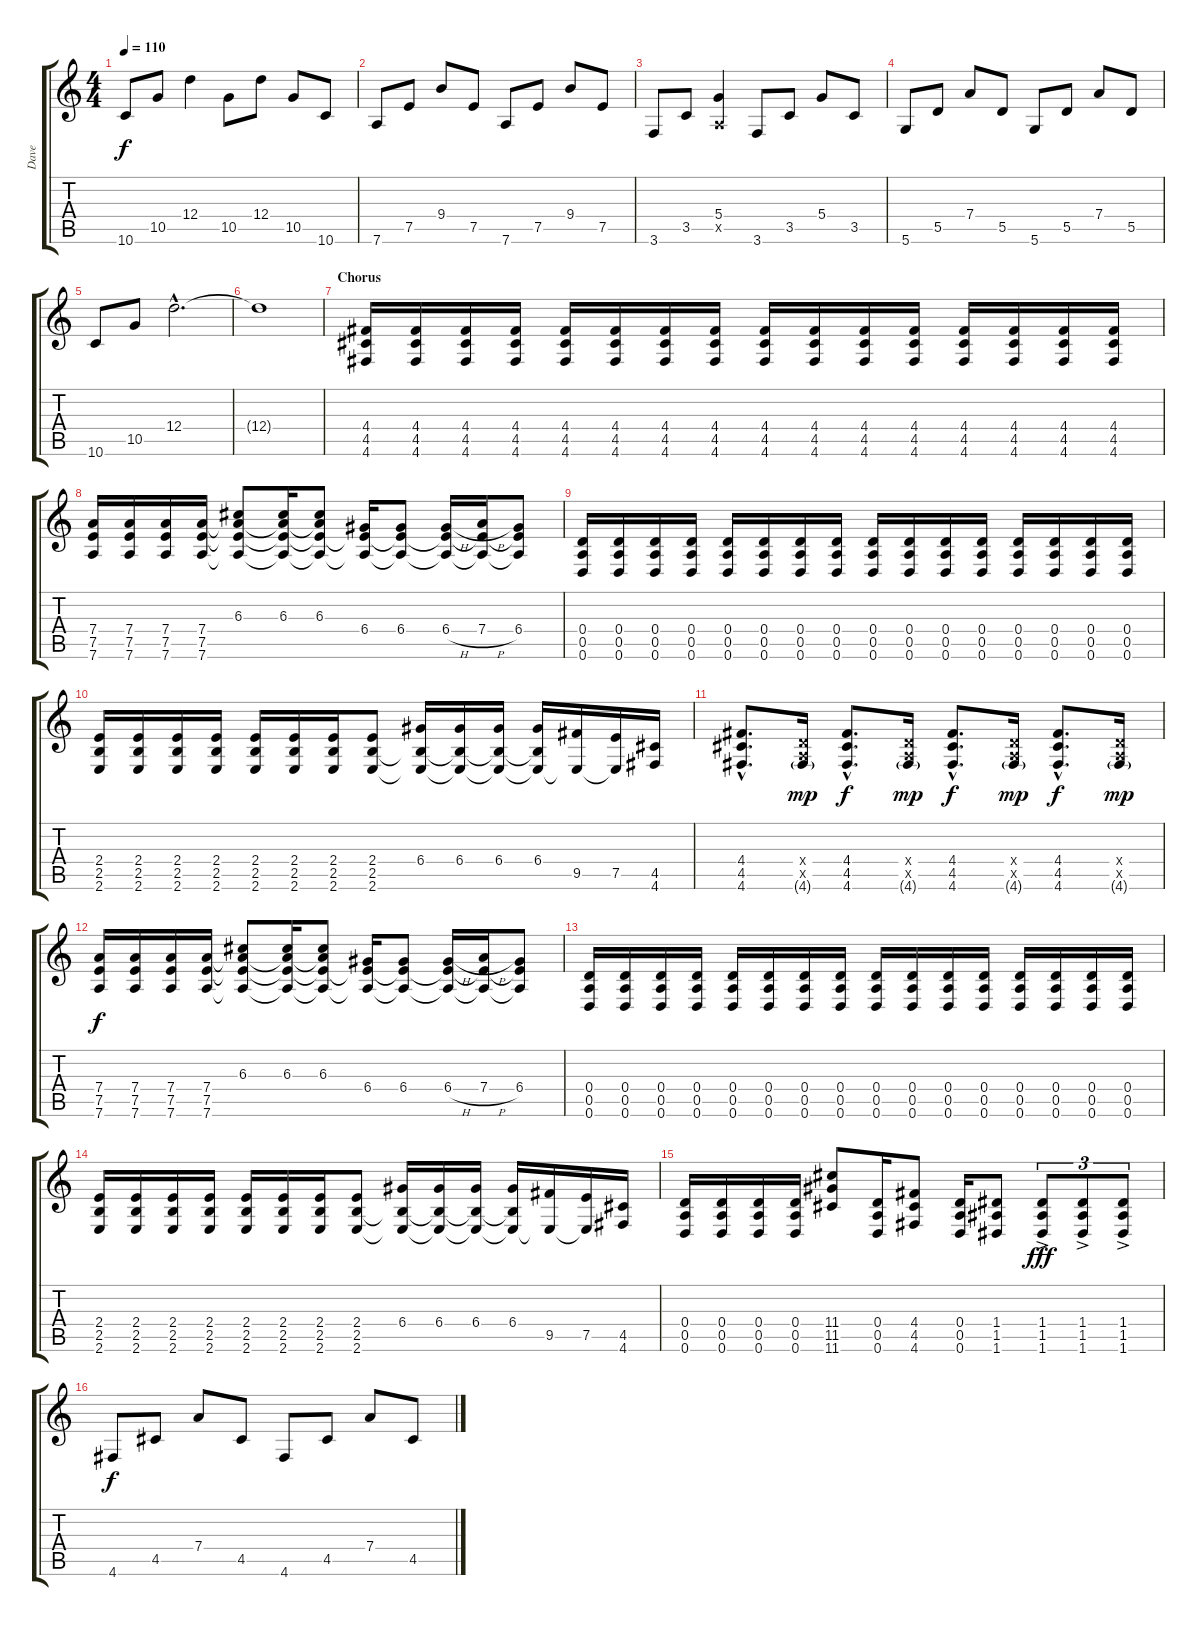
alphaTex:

\track ("Dave" "Dave") {instrument distortionguitar}
\staff {score tabs}
\tuning (E4 B3 G3 D3 A2 D2) {hide}
\ts (4 4)
\tempo 110
\clef g2
\ks c
10.6.8{dy f} 10.5.8 12.4.4 10.5.8 12.4.8 10.5.8 10.6.8 |
7.6.8{volume 9 instrument electricguitarclean} 7.5.8 9.4.8 7.5.8 7.6.8 7.5.8 9.4.8 7.5.8 |
3.6.8 3.5.8 (5.4 0.5{x}).4 3.6.8 3.5.8 5.4.8 3.5.8 |
5.6.8 5.5.8 7.4.8 5.5.8 5.6.8 5.5.8 7.4.8 5.5.8 |
10.6.8 10.5.8 12.4{hac}.2{d} |
12.4{t}.1 |
\section ("" "Chorus")
(4.4 4.5 4.6).16{volume 16 instrument distortionguitar} (4.4 4.5 4.6).16 (4.4 4.5 4.6).16 (4.4 4.5 4.6).16 (4.4 4.5 4.6).16 (4.4 4.5 4.6).16 (4.4 4.5 4.6).16 (4.4 4.5 4.6).16 (4.4 4.5 4.6).16 (4.4 4.5 4.6).16 (4.4 4.5 4.6).16 (4.4 4.5 4.6).16 (4.4 4.5 4.6).16 (4.4 4.5 4.6).16 (4.4 4.5 4.6).16 (4.4 4.5 4.6).16 |
(7.4 7.5 7.6).16 (7.4 7.5 7.6).16 (7.4 7.5 7.6).16 (7.4 7.5 7.6).16 (6.3 7.4{t} 7.5{t} 7.6{t}).8 (6.3 7.4{t} 7.5{t} 7.6{t}).16 (6.3 7.4{t} 7.5{t} 7.6{t}).8 (6.4 7.5{t} 7.6{t}).16 (6.4 7.5{t} 7.6{t}).8 (6.4{h} 7.5{t} 7.6{t}).16 (7.4{h} 7.5{t} 7.6{t}).16 (6.4 7.5{t} 7.6{t}).8 |
(0.4 0.5 0.6).16 (0.4 0.5 0.6).16 (0.4 0.5 0.6).16 (0.4 0.5 0.6).16 (0.4 0.5 0.6).16 (0.4 0.5 0.6).16 (0.4 0.5 0.6).16 (0.4 0.5 0.6).16 (0.4 0.5 0.6).16 (0.4 0.5 0.6).16 (0.4 0.5 0.6).16 (0.4 0.5 0.6).16 (0.4 0.5 0.6).16 (0.4 0.5 0.6).16 (0.4 0.5 0.6).16 (0.4 0.5 0.6).16 |
(2.4 2.5 2.6).16 (2.4 2.5 2.6).16 (2.4 2.5 2.6).16 (2.4 2.5 2.6).16 (2.4 2.5 2.6).16 (2.4 2.5 2.6).16 (2.4 2.5 2.6).16 (2.4 2.5 2.6).8 (6.4 2.5{t} 2.6{t}).16 (6.4 2.5{t} 2.6{t}).16 (6.4 2.5{t} 2.6{t}).16 (6.4 2.5{t} 2.6{t}).16 (9.5 2.6{t}).16 (7.5 2.6{t}).16 (4.5 4.6).16 |
(4.4{hac} 4.5{hac} 4.6{hac}).8{d} (0.4{x} 0.5{x} 4.6{g}).16{dy mp} (4.4{hac} 4.5{hac} 4.6{hac}).8{d dy f} (0.4{x} 0.5{x} 4.6{g}).16{dy mp} (4.4{hac} 4.5{hac} 4.6{hac}).8{d dy f} (0.4{x} 0.5{x} 4.6{g}).16{dy mp} (4.4{hac} 4.5{hac} 4.6{hac}).8{d dy f} (0.4{x} 0.5{x} 4.6{g}).16{dy mp} |
(7.4 7.5 7.6).16{dy f} (7.4 7.5 7.6).16 (7.4 7.5 7.6).16 (7.4 7.5 7.6).16 (6.3 7.4{t} 7.5{t} 7.6{t}).8 (6.3 7.4{t} 7.5{t} 7.6{t}).16 (6.3 7.4{t} 7.5{t} 7.6{t}).8 (6.4 7.5{t} 7.6{t}).16 (6.4 7.5{t} 7.6{t}).8 (6.4{h} 7.5{t} 7.6{t}).16 (7.4{h} 7.5{t} 7.6{t}).16 (6.4 7.5{t} 7.6{t}).8 |
(0.4 0.5 0.6).16 (0.4 0.5 0.6).16 (0.4 0.5 0.6).16 (0.4 0.5 0.6).16 (0.4 0.5 0.6).16 (0.4 0.5 0.6).16 (0.4 0.5 0.6).16 (0.4 0.5 0.6).16 (0.4 0.5 0.6).16 (0.4 0.5 0.6).16 (0.4 0.5 0.6).16 (0.4 0.5 0.6).16 (0.4 0.5 0.6).16 (0.4 0.5 0.6).16 (0.4 0.5 0.6).16 (0.4 0.5 0.6).16 |
(2.4 2.5 2.6).16 (2.4 2.5 2.6).16 (2.4 2.5 2.6).16 (2.4 2.5 2.6).16 (2.4 2.5 2.6).16 (2.4 2.5 2.6).16 (2.4 2.5 2.6).16 (2.4 2.5 2.6).8 (6.4 2.5{t} 2.6{t}).16 (6.4 2.5{t} 2.6{t}).16 (6.4 2.5{t} 2.6{t}).16 (6.4 2.5{t} 2.6{t}).16 (9.5 2.6{t}).16 (7.5 2.6{t}).16 (4.5 4.6).16 |
(0.4 0.5 0.6).16 (0.4 0.5 0.6).16 (0.4 0.5 0.6).16 (0.4 0.5 0.6).16 (11.4 11.5 11.6).8 (0.4 0.5 0.6).16 (4.4 4.5 4.6).8 (0.4 0.5 0.6).16 (1.4 1.5 1.6).8 (1.4{ac} 1.5 1.6).8{tu (3 2) dy fff} (1.4{ac} 1.5 1.6).8{tu (3 2)} (1.4{ac} 1.5 1.6).8{tu (3 2)} |
4.6.8{dy f volume 9 instrument electricguitarclean} 4.5.8 7.4.8 4.5.8 4.6.8 4.5.8 7.4.8 4.5.8
